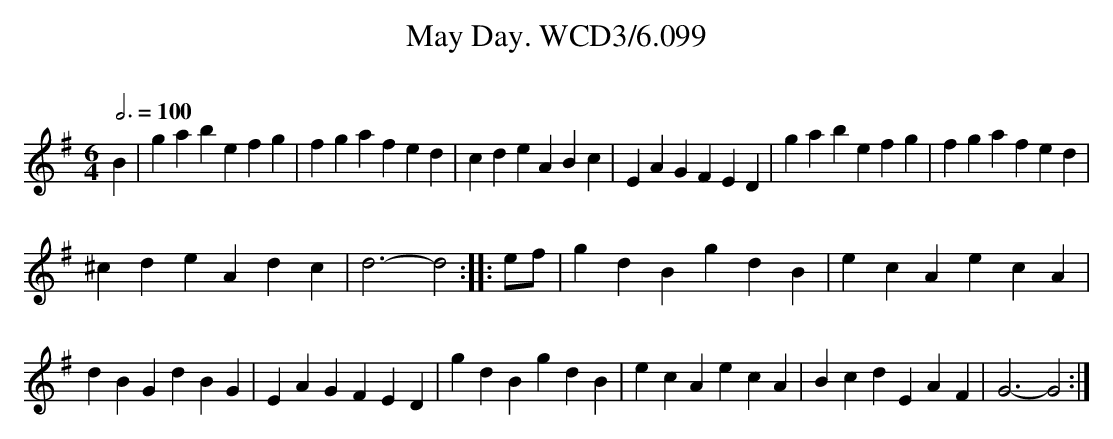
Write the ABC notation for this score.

X:1
T:May Day. WCD3/6.099
O:
M:6/4
L:1/4
Q:3/4=100
K:G
B|gab efg|fga fed|cde ABc|EAG FED|gab efg|fga fed|
^cde Adc|d3-d2::e/f/|gdB gdB|ecA ecA|
dBG dBG|EAG FED|gdB gdB|ecA ecA|Bcd EAF|G3-G2:|
